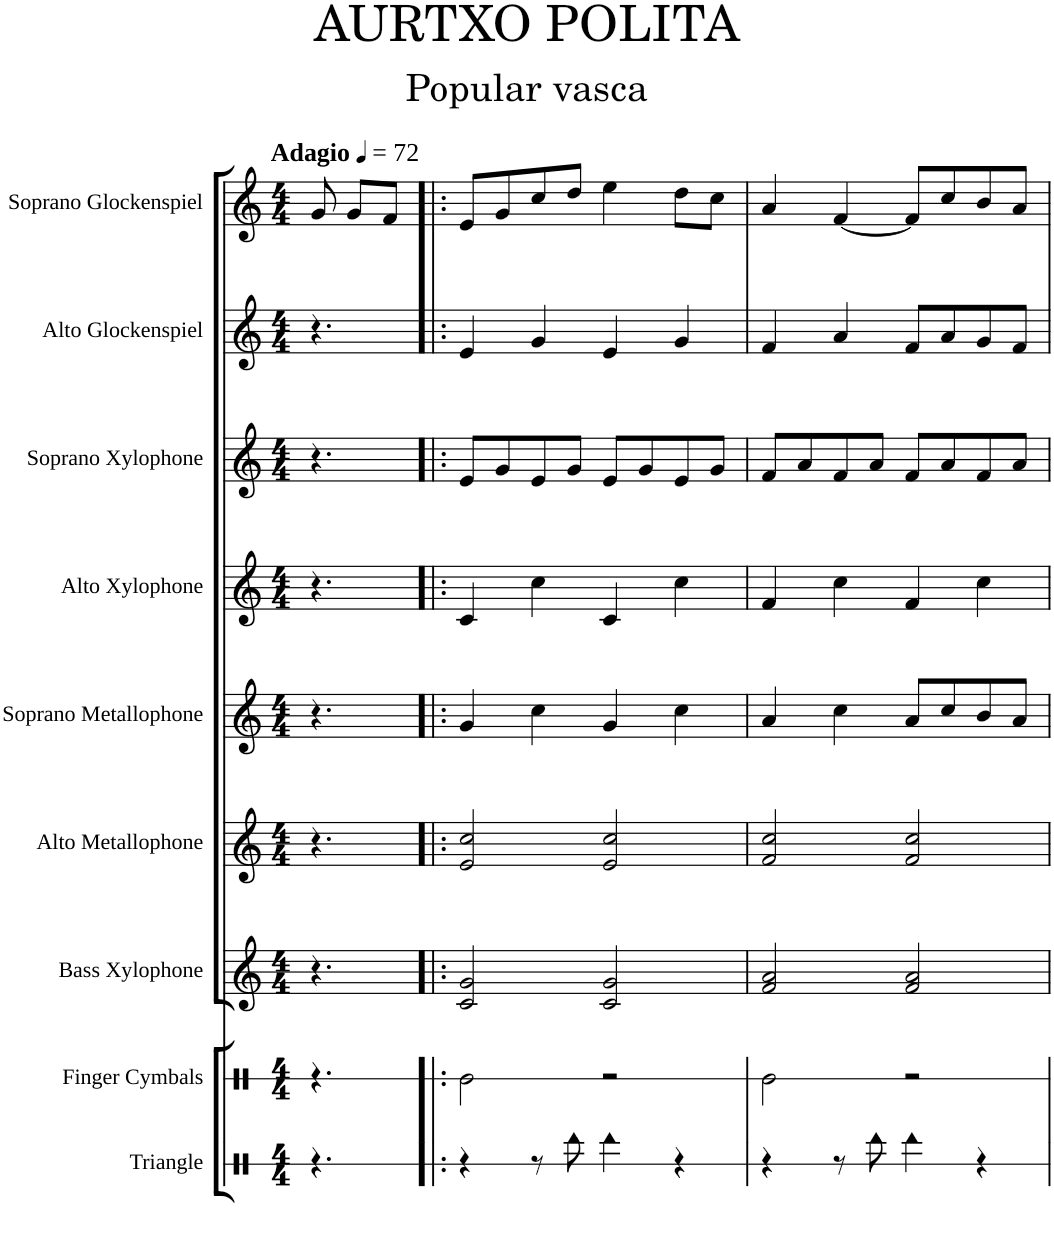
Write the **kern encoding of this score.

**kern	**kern	**kern	**kern	**kern	**kern	**kern	**kern	**kern
*part9	*part8	*part7	*part6	*part5	*part4	*part3	*part2	*part1
*staff9	*staff8	*staff7	*staff6	*staff5	*staff4	*staff3	*staff2	*staff1
*I"Triangle	*I"Finger Cymbals	*I"Bass Xylophone	*I"Alto Metallophone	*I"Soprano Metallophone	*I"Alto Xylophone	*I"Soprano Xylophone	*I"Alto Glockenspiel	*I"Soprano Glockenspiel
*I'Trgl.	*I'F. Cym.	*I'BX	*I'AM	*I'SM	*I'AX	*I'SX	*I'AG	*I'SG
*stria1	*stria1	*	*	*	*	*	*	*
*clefX	*clefX	*clefG2	*clefG2	*clefG2	*clefG2	*clefG2	*clefG2	*clefG2
*	*	*Trd7c12	*	*Trd-7c-12	*	*Trd-7c-12	*Trd-7c-12	*Trd-14c-24
*k[]	*k[]	*k[]	*k[]	*k[]	*k[]	*k[]	*k[]	*k[]
*M4/4	*M4/4	*M4/4	*M4/4	*M4/4	*M4/4	*M4/4	*M4/4	*M4/4
*MM72	*MM72	*MM72	*MM72	*MM72	*MM72	*MM72	*MM72	*MM72
=	=	=	=	=	=	=	=	=
!	!	!	!	!	!	!	!	!LO:TX:a:B:t=Adagio
4.r	4.r	4.r	4.r	4.r	4.r	4.r	4.r	8g/
.	.	.	.	.	.	.	.	8g/L
.	.	.	.	.	.	.	.	8f/J
=1!|:	=1!|:	=1!|:	=1!|:	=1!|:	=1!|:	=1!|:	=1!|:	=1!|:
4r	2Re\	2c/ 2g/	2e/ 2cc/	4g/	4c/	8e/L	4e/	8e/L
.	.	.	.	.	.	8g/	.	8g/
8r	.	.	.	4cc\	4cc\	8e/	4g/	8cc/
!LO:N:head=solid	!	!	!	!	!	!	!	!
8Rcc\	.	.	.	.	.	8g/J	.	8dd/J
!LO:N:head=solid	!	!	!	!	!	!	!	!
4Rcc\	2r	2c/ 2g/	2e/ 2cc/	4g/	4c/	8e/L	4e/	4ee\
.	.	.	.	.	.	8g/	.	.
4r	.	.	.	4cc\	4cc\	8e/	4g/	8dd\L
.	.	.	.	.	.	8g/J	.	8cc\J
=2	=2	=2	=2	=2	=2	=2	=2	=2
4r	2Re\	2f/ 2a/	2f/ 2cc/	4a/	4f/	8f/L	4f/	4a/
.	.	.	.	.	.	8a/	.	.
8r	.	.	.	4cc\	4cc\	8f/	4a/	[4f/
!LO:N:head=solid	!	!	!	!	!	!	!	!
8Rcc\	.	.	.	.	.	8a/J	.	.
!LO:N:head=solid	!	!	!	!	!	!	!	!
4Rcc\	2r	2f/ 2a/	2f/ 2cc/	8a/L	4f/	8f/L	8f/L	8f/L]
.	.	.	.	8cc/	.	8a/	8a/	8cc/
4r	.	.	.	8b/	4cc\	8f/	8g/	8b/
.	.	.	.	8a/J	.	8a/J	8f/J	8a/J
=	=	=	=	=	=	=	=	=
*-	*-	*-	*-	*-	*-	*-	*-	*-
